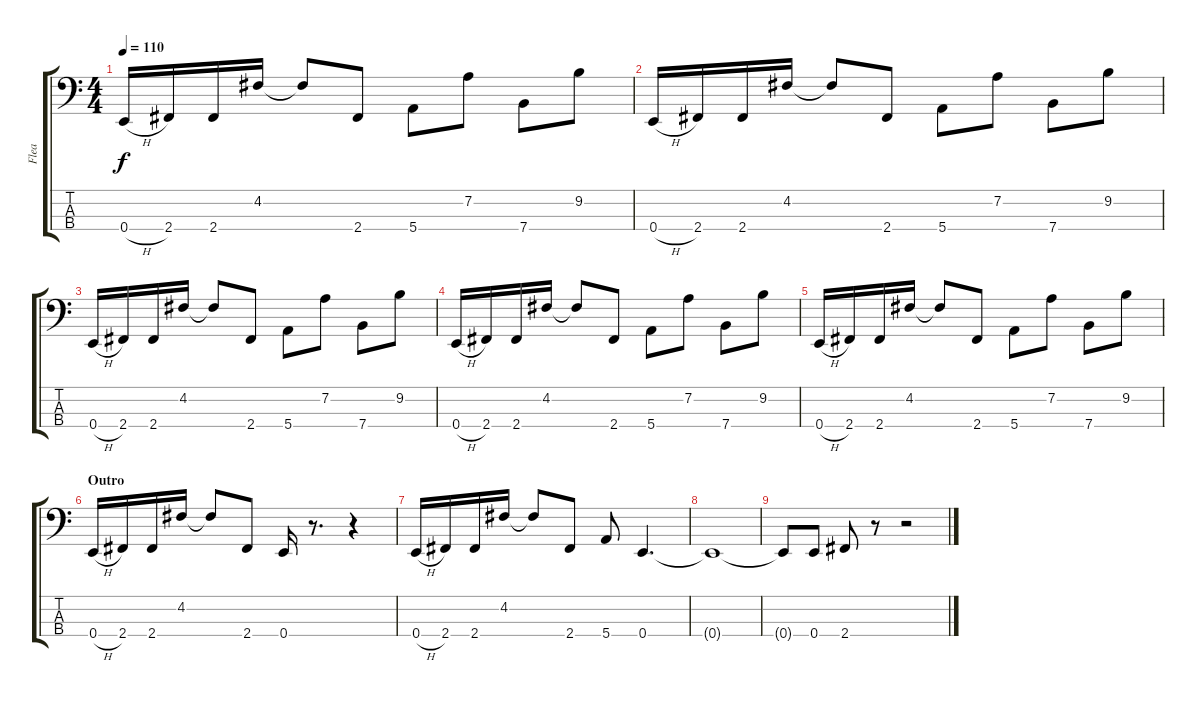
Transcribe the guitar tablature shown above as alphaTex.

\track ("Flea" "Flea") {instrument slapbass1}
\staff {score tabs}
\tuning (G2 D2 A1 E1) {hide}
\ts (4 4)
\tempo 110
\clef f4
\ks c
0.4{h}.16{dy f} 2.4.16 2.4.16 4.2.16 4.2{t}.8 2.4.8 5.4.8 7.2.8 7.4.8 9.2.8 |
0.4{h}.16 2.4.16 2.4.16 4.2.16 4.2{t}.8 2.4.8 5.4.8 7.2.8 7.4.8 9.2.8 |
0.4{h}.16 2.4.16 2.4.16 4.2.16 4.2{t}.8 2.4.8 5.4.8 7.2.8 7.4.8 9.2.8 |
0.4{h}.16 2.4.16 2.4.16 4.2.16 4.2{t}.8 2.4.8 5.4.8 7.2.8 7.4.8 9.2.8 |
0.4{h}.16 2.4.16 2.4.16 4.2.16 4.2{t}.8 2.4.8 5.4.8 7.2.8 7.4.8 9.2.8 |
\section ("" "Outro")
0.4{h}.16 2.4.16 2.4.16 4.2.16 4.2{t}.8 2.4.8 0.4.16 r.8{d} r.4 |
0.4{h}.16 2.4.16 2.4.16 4.2.16 4.2{t}.8 2.4.8 5.4.8 0.4.4{d} |
0.4{t}.1 |
0.4{t}.8 0.4.8 2.4.8 r.8 r.2
